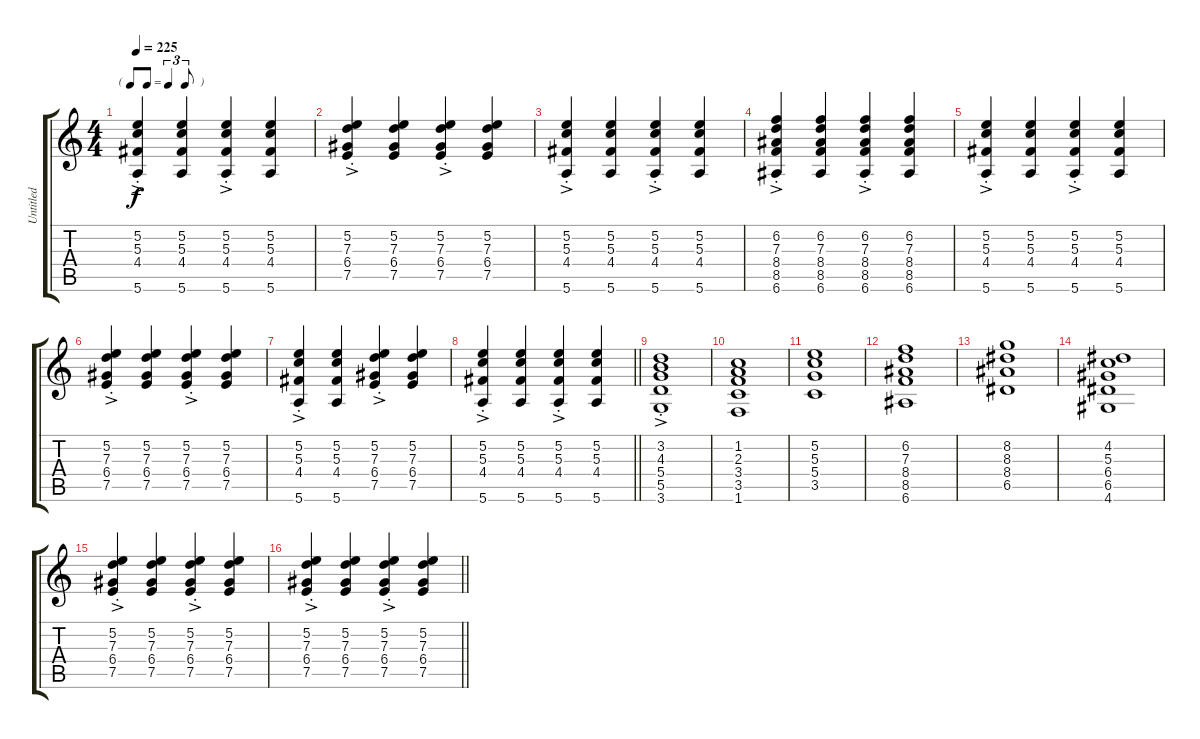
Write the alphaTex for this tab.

\track ("Untitled" "Untitled") {instrument acousticguitarnylon}
\staff {score tabs}
\tuning (E4 B3 G3 D3 A2 E2) {hide}
\ts (4 4)
\tf triplet8th
\tempo 225
\clef g2
\ks c
(5.2{ac st} 5.3{ac st} 4.4{ac st} 5.6{ac st}).4{dy f} (5.2 5.3 4.4 5.6).4 (5.2{ac st} 5.3{ac st} 4.4{ac st} 5.6{ac st}).4 (5.2 5.3 4.4 5.6).4 |
(5.2{ac st} 7.3{ac st} 6.4{ac st} 7.5{ac st}).4 (5.2 7.3 6.4 7.5).4 (5.2{ac st} 7.3{ac st} 6.4{ac st} 7.5{ac st}).4 (5.2 7.3 6.4 7.5).4 |
(5.2{ac st} 5.3{ac st} 4.4{ac st} 5.6{ac st}).4 (5.2 5.3 4.4 5.6).4 (5.2{ac st} 5.3{ac st} 4.4{ac st} 5.6{ac st}).4 (5.2 5.3 4.4 5.6).4 |
(6.2{ac st} 7.3{ac st} 8.4{ac st} 8.5{ac st} 6.6{ac st}).4 (6.2 7.3 8.4 8.5 6.6).4 (6.2{ac st} 7.3{ac st} 8.4{ac st} 8.5{ac st} 6.6{ac st}).4 (6.2 7.3 8.4 8.5 6.6).4 |
(5.2{ac st} 5.3{ac st} 4.4{ac st} 5.6{ac st}).4 (5.2 5.3 4.4 5.6).4 (5.2{ac st} 5.3{ac st} 4.4{ac st} 5.6{ac st}).4 (5.2 5.3 4.4 5.6).4 |
(5.2{ac st} 7.3{ac st} 6.4{ac st} 7.5{ac st}).4 (5.2 7.3 6.4 7.5).4 (5.2{ac st} 7.3{ac st} 6.4{ac st} 7.5{ac st}).4 (5.2 7.3 6.4 7.5).4 |
(5.2{ac st} 5.3{ac st} 4.4{ac st} 5.6{ac st}).4 (5.2 5.3 4.4 5.6).4 (5.2{ac st} 7.3{ac st} 6.4{ac st} 7.5{ac st}).4 (5.2 7.3 6.4 7.5).4 |
\barLineRight lightlight
(5.2{ac st} 5.3{ac st} 4.4{ac st} 5.6{ac st}).4 (5.2 5.3 4.4 5.6).4 (5.2{ac st} 5.3{ac st} 4.4{ac st} 5.6{ac st}).4 (5.2 5.3 4.4 5.6).4 |
(3.2{ac st} 4.3{ac st} 5.4{ac st} 5.5{ac st} 3.6{ac st}).1 |
(1.2 2.3 3.4 3.5 1.6).1 |
(5.2 5.3 5.4 3.5).1 |
(6.2 7.3 8.4 8.5 6.6).1 |
(8.2 8.3 8.4 6.5).1 |
(4.2 5.3 6.4 6.5 4.6).1 |
(5.2{ac st} 7.3{ac st} 6.4{ac st} 7.5{ac st}).4 (5.2 7.3 6.4 7.5).4 (5.2{ac st} 7.3{ac st} 6.4{ac st} 7.5{ac st}).4 (5.2 7.3 6.4 7.5).4 |
\barLineRight lightlight
(5.2{ac st} 7.3{ac st} 6.4{ac st} 7.5{ac st}).4 (5.2 7.3 6.4 7.5).4 (5.2{ac st} 7.3{ac st} 6.4{ac st} 7.5{ac st}).4 (5.2 7.3 6.4 7.5).4
